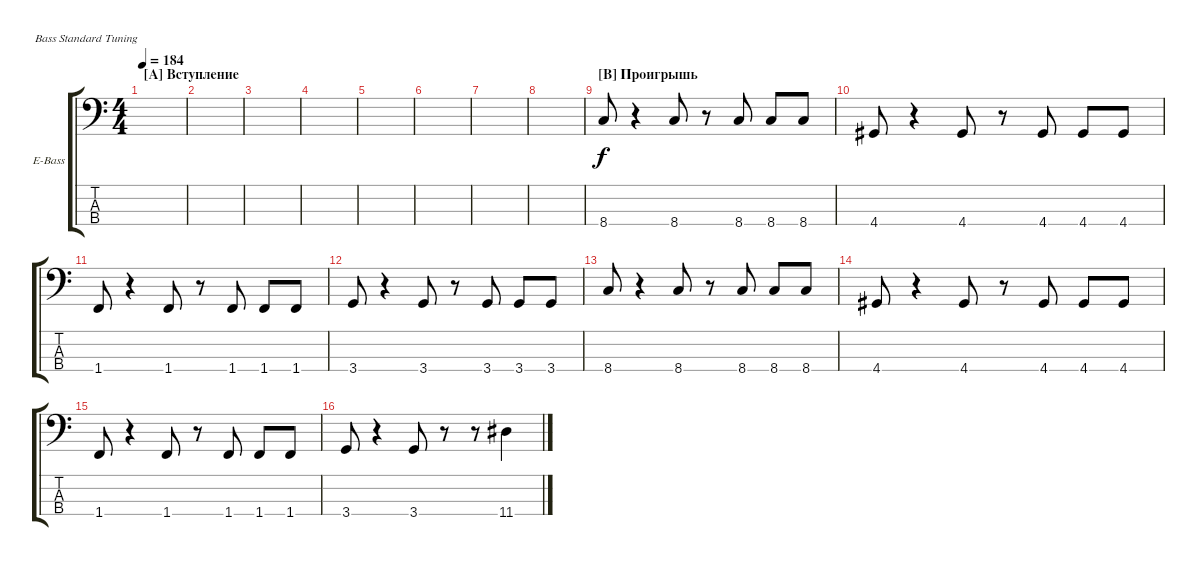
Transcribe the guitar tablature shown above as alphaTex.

\bracketExtendMode groupsimilarinstruments
\firstSystemTrackNameOrientation horizontal
\otherSystemsTrackNameOrientation horizontal
\track ("Äîðîæêà 3" "E-Bass") {instrument electricbasspick}
\staff {score tabs}
\tuning (G2 D2 A1 E1)
\ts (4 4)
\section ("A" "Вступление")
\tempo 184
\clef f4
\ks c
|
|
|
|
|
|
|
|
\section ("B" "Проигрышь")
8.4.8 r.4 8.4.8 r.8 8.4.8 8.4.8 8.4.8 |
4.4.8 r.4 4.4.8 r.8 4.4.8 4.4.8 4.4.8 |
1.4.8 r.4 1.4.8 r.8 1.4.8 1.4.8 1.4.8 |
3.4.8 r.4 3.4.8 r.8 3.4.8 3.4.8 3.4.8 |
8.4.8 r.4 8.4.8 r.8 8.4.8 8.4.8 8.4.8 |
4.4.8 r.4 4.4.8 r.8 4.4.8 4.4.8 4.4.8 |
1.4.8 r.4 1.4.8 r.8 1.4.8 1.4.8 1.4.8 |
3.4.8 r.4 3.4.8 r.8 r.8 11.4.4
